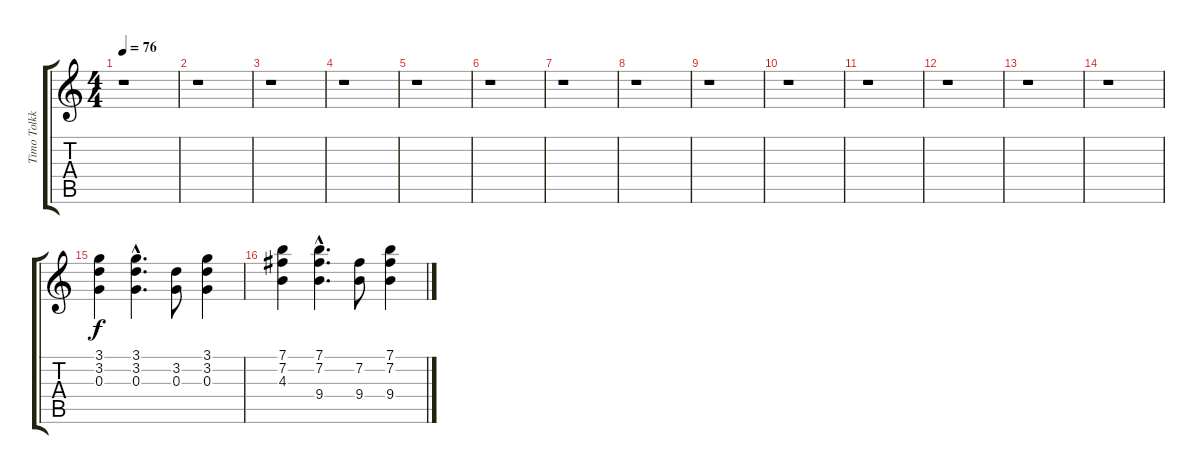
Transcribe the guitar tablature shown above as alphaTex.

\track ("Timo Tolkki" "Timo Tolkk") {instrument acousticguitarsteel}
\staff {score tabs}
\tuning (E4 B3 G3 D3 A2 E2) {hide}
\ts (4 4)
\tempo 76
\clef g2
\ks c
r.1{dy f} |
r.1 |
r.1 |
r.1 |
r.1 |
r.1 |
r.1 |
r.1 |
r.1 |
r.1 |
r.1 |
r.1 |
r.1 |
r.1 |
(3.1 3.2 0.3).4{volume 0} (3.1{hac} 3.2{hac} 0.3{hac}).4{d volume 0} (3.2 0.3).8{volume 1} (3.1 3.2 0.3).4{volume 2} |
(7.1 7.2 4.3).4{volume 2} (7.1{hac} 7.2{hac} 9.4{hac}).4{d volume 3} (7.2 9.4).8{volume 4} (7.1 7.2 9.4).4{volume 4}
